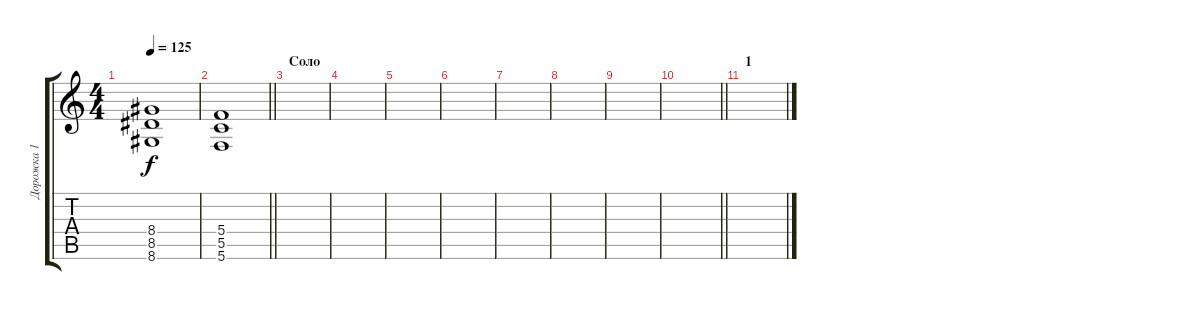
\track ("Дорожка 1" "Дорожка 1") {instrument distortionguitar}
\staff {score tabs}
\tuning (D4 A3 F3 C3 G2 C2) {hide}
\ts (4 4)
\tempo 125
\clef g2
\ks c
(8.4 8.5 8.6).1{dy f} |
\barLineRight lightlight
(5.4 5.5 5.6).1 |
\section ("" "Соло")
|
|
|
|
|
|
|
\barLineRight lightlight
|
\section ("" "1")
